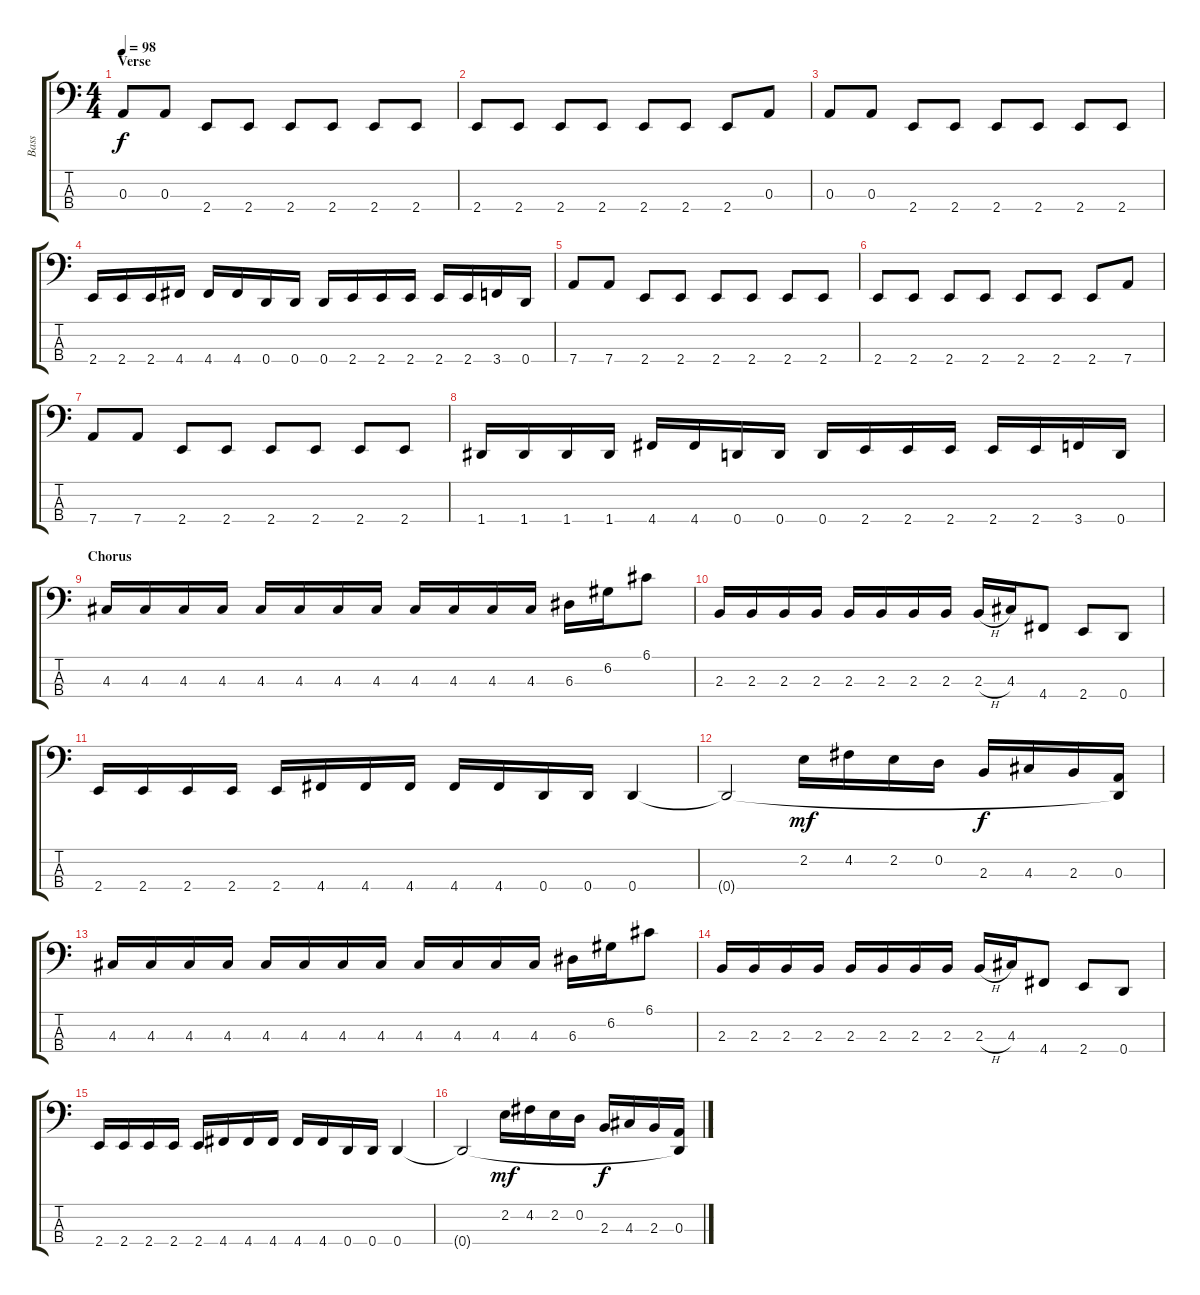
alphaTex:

\track ("Bass" "Bass") {instrument electricbassfinger}
\staff {score tabs}
\tuning (G2 D2 A1 D1) {hide}
\ts (4 4)
\section ("" "Verse")
\tempo 98
\clef f4
\ks c
0.3.8{dy f instrument electricbassfinger} 0.3.8 2.4.8 2.4.8 2.4.8 2.4.8 2.4.8 2.4.8 |
2.4.8 2.4.8 2.4.8 2.4.8 2.4.8 2.4.8 2.4.8 0.3.8 |
0.3.8 0.3.8 2.4.8 2.4.8 2.4.8 2.4.8 2.4.8 2.4.8 |
2.4.16 2.4.16 2.4.16 4.4.16 4.4.16 4.4.16 0.4.16 0.4.16 0.4.16 2.4.16 2.4.16 2.4.16 2.4.16 2.4.16 3.4.16 0.4.16 |
7.4.8 7.4.8 2.4.8 2.4.8 2.4.8 2.4.8 2.4.8 2.4.8 |
2.4.8 2.4.8 2.4.8 2.4.8 2.4.8 2.4.8 2.4.8 7.4.8 |
7.4.8 7.4.8 2.4.8 2.4.8 2.4.8 2.4.8 2.4.8 2.4.8 |
1.4.16 1.4.16 1.4.16 1.4.16 4.4.16 4.4.16 0.4.16 0.4.16 0.4.16 2.4.16 2.4.16 2.4.16 2.4.16 2.4.16 3.4.16 0.4.16 |
\section ("" "Chorus")
4.3.16 4.3.16 4.3.16 4.3.16 4.3.16 4.3.16 4.3.16 4.3.16 4.3.16 4.3.16 4.3.16 4.3.16 6.3.16 6.2.16 6.1.8 |
2.3.16 2.3.16 2.3.16 2.3.16 2.3.16 2.3.16 2.3.16 2.3.16 2.3{h}.16 4.3.16 4.4.8 2.4.8 0.4.8 |
2.4.16 2.4.16 2.4.16 2.4.16 2.4.16 4.4.16 4.4.16 4.4.16 4.4.16 4.4.16 0.4.16 0.4.16 0.4.4 |
0.4{t}.2 2.2.16{dy mf} 4.2.16 2.2.16 0.2.16 2.3.16{dy f} 4.3.16 2.3.16 (0.3 0.4{t}).16 |
4.3.16 4.3.16 4.3.16 4.3.16 4.3.16 4.3.16 4.3.16 4.3.16 4.3.16 4.3.16 4.3.16 4.3.16 6.3.16 6.2.16 6.1.8 |
2.3.16 2.3.16 2.3.16 2.3.16 2.3.16 2.3.16 2.3.16 2.3.16 2.3{h}.16 4.3.16 4.4.8 2.4.8 0.4.8 |
2.4.16 2.4.16 2.4.16 2.4.16 2.4.16 4.4.16 4.4.16 4.4.16 4.4.16 4.4.16 0.4.16 0.4.16 0.4.4 |
0.4{t}.2 2.2.16{dy mf} 4.2.16 2.2.16 0.2.16 2.3.16{dy f} 4.3.16 2.3.16 (0.3 0.4{t}).16
